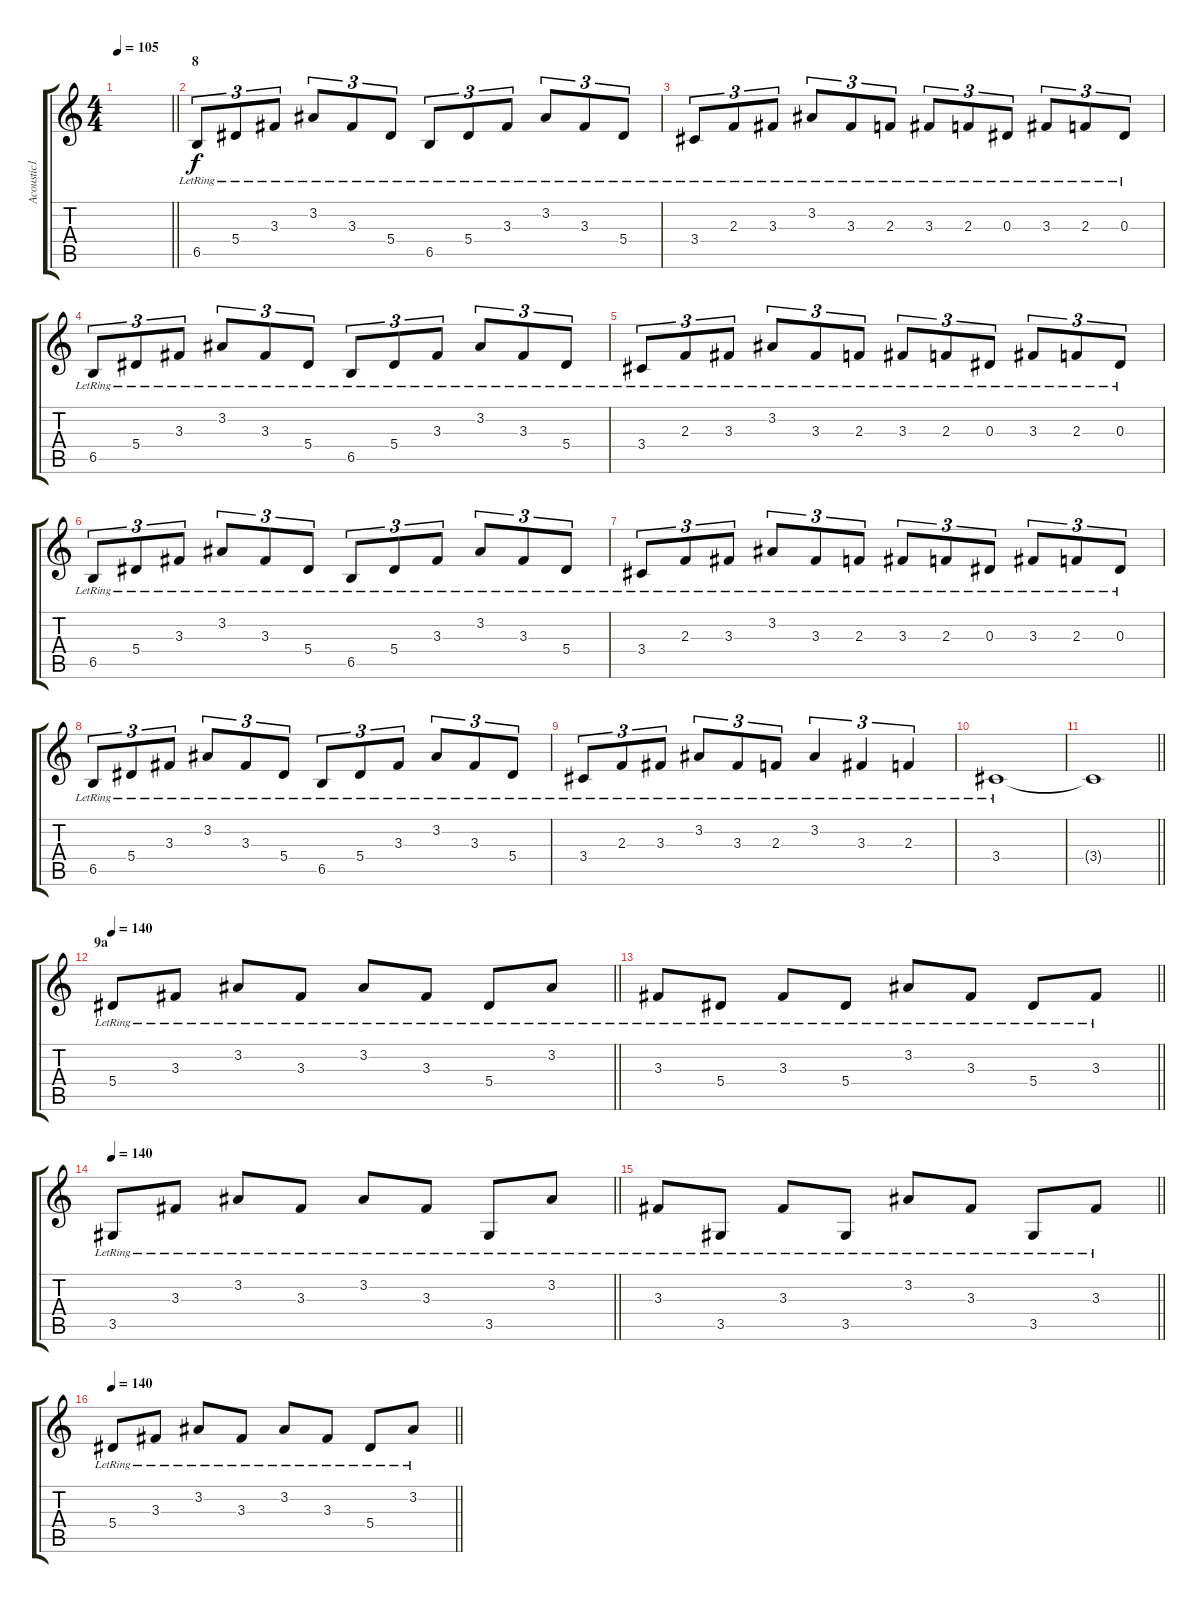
\track ("Acoustic1" "Acoustic1") {instrument acousticguitarsteel}
\staff {score tabs}
\tuning (C4 G3 Eb3 Bb2 F2 C2) {hide}
\ts (4 4)
\tempo 105
\clef g2
\barLineRight lightlight
\ks c
|
\section ("" "8")
6.5{lr}.8{tu (3 2)} 5.4{lr}.8{tu (3 2)} 3.3{lr}.8{tu (3 2)} 3.2{lr}.8{tu (3 2)} 3.3{lr}.8{tu (3 2)} 5.4{lr}.8{tu (3 2)} 6.5{lr}.8{tu (3 2)} 5.4{lr}.8{tu (3 2)} 3.3{lr}.8{tu (3 2)} 3.2{lr}.8{tu (3 2)} 3.3{lr}.8{tu (3 2)} 5.4{lr}.8{tu (3 2)} |
3.4{lr}.8{tu (3 2)} 2.3{lr}.8{tu (3 2)} 3.3{lr}.8{tu (3 2)} 3.2{lr}.8{tu (3 2)} 3.3{lr}.8{tu (3 2)} 2.3{lr}.8{tu (3 2)} 3.3{lr}.8{tu (3 2)} 2.3{lr}.8{tu (3 2)} 0.3{lr}.8{tu (3 2)} 3.3{lr}.8{tu (3 2)} 2.3{lr}.8{tu (3 2)} 0.3{lr}.8{tu (3 2)} |
6.5{lr}.8{tu (3 2)} 5.4{lr}.8{tu (3 2)} 3.3{lr}.8{tu (3 2)} 3.2{lr}.8{tu (3 2)} 3.3{lr}.8{tu (3 2)} 5.4{lr}.8{tu (3 2)} 6.5{lr}.8{tu (3 2)} 5.4{lr}.8{tu (3 2)} 3.3{lr}.8{tu (3 2)} 3.2{lr}.8{tu (3 2)} 3.3{lr}.8{tu (3 2)} 5.4{lr}.8{tu (3 2)} |
3.4{lr}.8{tu (3 2)} 2.3{lr}.8{tu (3 2)} 3.3{lr}.8{tu (3 2)} 3.2{lr}.8{tu (3 2)} 3.3{lr}.8{tu (3 2)} 2.3{lr}.8{tu (3 2)} 3.3{lr}.8{tu (3 2)} 2.3{lr}.8{tu (3 2)} 0.3{lr}.8{tu (3 2)} 3.3{lr}.8{tu (3 2)} 2.3{lr}.8{tu (3 2)} 0.3{lr}.8{tu (3 2)} |
6.5{lr}.8{tu (3 2)} 5.4{lr}.8{tu (3 2)} 3.3{lr}.8{tu (3 2)} 3.2{lr}.8{tu (3 2)} 3.3{lr}.8{tu (3 2)} 5.4{lr}.8{tu (3 2)} 6.5{lr}.8{tu (3 2)} 5.4{lr}.8{tu (3 2)} 3.3{lr}.8{tu (3 2)} 3.2{lr}.8{tu (3 2)} 3.3{lr}.8{tu (3 2)} 5.4{lr}.8{tu (3 2)} |
3.4{lr}.8{tu (3 2)} 2.3{lr}.8{tu (3 2)} 3.3{lr}.8{tu (3 2)} 3.2{lr}.8{tu (3 2)} 3.3{lr}.8{tu (3 2)} 2.3{lr}.8{tu (3 2)} 3.3{lr}.8{tu (3 2)} 2.3{lr}.8{tu (3 2)} 0.3{lr}.8{tu (3 2)} 3.3{lr}.8{tu (3 2)} 2.3{lr}.8{tu (3 2)} 0.3{lr}.8{tu (3 2)} |
6.5{lr}.8{tu (3 2)} 5.4{lr}.8{tu (3 2)} 3.3{lr}.8{tu (3 2)} 3.2{lr}.8{tu (3 2)} 3.3{lr}.8{tu (3 2)} 5.4{lr}.8{tu (3 2)} 6.5{lr}.8{tu (3 2)} 5.4{lr}.8{tu (3 2)} 3.3{lr}.8{tu (3 2)} 3.2{lr}.8{tu (3 2)} 3.3{lr}.8{tu (3 2)} 5.4{lr}.8{tu (3 2)} |
3.4{lr}.8{tu (3 2)} 2.3{lr}.8{tu (3 2)} 3.3{lr}.8{tu (3 2)} 3.2{lr}.8{tu (3 2)} 3.3{lr}.8{tu (3 2)} 2.3{lr}.8{tu (3 2)} 3.2{lr}.4{tu (3 2)} 3.3{lr}.4{tu (3 2)} 2.3{lr}.4{tu (3 2)} |
3.4{lr}.1 |
\barLineRight lightlight
3.4{t}.1 |
\section ("" "9a")
\tempo 140
\barLineRight lightlight
5.4{lr}.8 3.3{lr}.8 3.2{lr}.8 3.3{lr}.8 3.2{lr}.8 3.3{lr}.8 5.4{lr}.8 3.2{lr}.8 |
\barLineRight lightlight
3.3{lr}.8 5.4{lr}.8 3.3{lr}.8 5.4{lr}.8 3.2{lr}.8 3.3{lr}.8 5.4{lr}.8 3.3{lr}.8 |
\tempo 140
\barLineRight lightlight
3.5{lr}.8 3.3{lr}.8 3.2{lr}.8 3.3{lr}.8 3.2{lr}.8 3.3{lr}.8 3.5{lr}.8 3.2{lr}.8 |
\barLineRight lightlight
3.3{lr}.8 3.5{lr}.8 3.3{lr}.8 3.5{lr}.8 3.2{lr}.8 3.3{lr}.8 3.5{lr}.8 3.3{lr}.8 |
\tempo 140
\barLineRight lightlight
5.4{lr}.8 3.3{lr}.8 3.2{lr}.8 3.3{lr}.8 3.2{lr}.8 3.3{lr}.8 5.4{lr}.8 3.2{lr}.8
